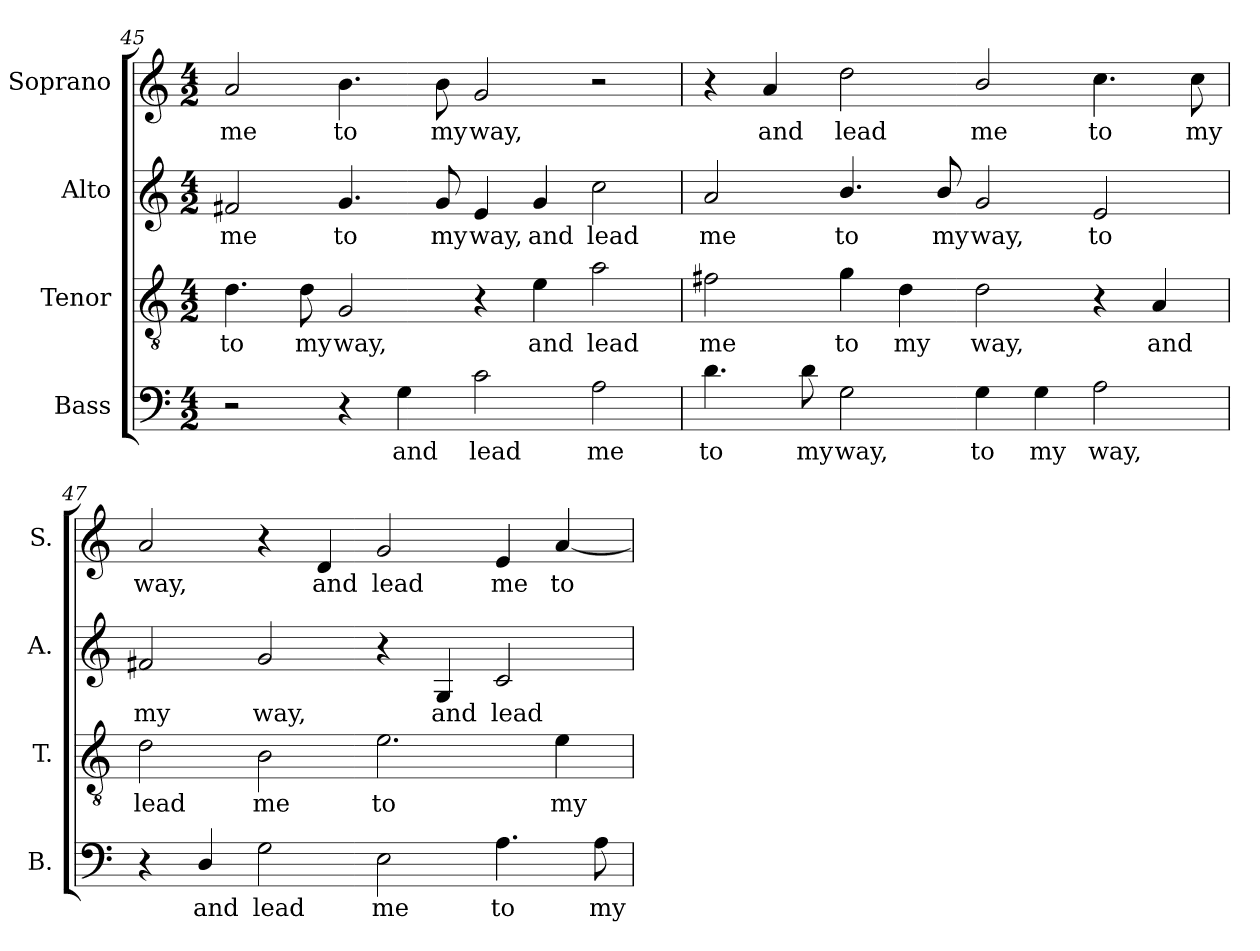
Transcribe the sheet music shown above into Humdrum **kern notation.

**kern	**text	**kern	**text	**kern	**text	**kern	**text
*part4	*part4	*part3	*part3	*part2	*part2	*part1	*part1
*staff4	*staff4	*staff3	*staff3	*staff2	*staff2	*staff1	*staff1
*I"Bass	*	*I"Tenor	*	*I"Alto	*	*I"Soprano	*
*I'B.	*	*I'T.	*	*I'A.	*	*I'S.	*
*clefF4	*	*clefGv2	*	*clefG2	*	*clefG2	*
*	*	*ITrd7c12	*	*	*	*	*
*k[]	*	*k[]	*	*k[]	*	*k[]	*
*C:	*	*C:	*	*C:	*	*C:	*
*M4/2	*	*M4/2	*	*M4/2	*	*M4/2	*
=45	=45	=45	=45	=45	=45	=45	=45
!	!	!	!LO:LY:b:color=#000000	!	!	!	!
!	!	!	!	!	!LO:LY:b:color=#000000	!	!
!	!	!	!	!	!	!	!LO:LY:b:color=#000000
2r	.	4.Di\	to	2f#Xi/	me	2ai/	me
!	!	!	!LO:LY:b:color=#000000	!	!	!	!
.	.	8Di\	my	.	.	.	.
!	!	!	!LO:LY:b:color=#000000	!	!	!	!
!	!	!	!	!	!LO:LY:b:color=#000000	!	!
!	!	!	!	!	!	!	!LO:LY:b:color=#000000
4r	.	2GGi/	way,	4.gi/	to	4.bi\	to
!	!LO:LY:b:color=#000000	!	!	!	!	!	!
4Gi\	and	.	.	.	.	.	.
!	!	!	!	!	!LO:LY:b:color=#000000	!	!
!	!	!	!	!	!	!	!LO:LY:b:color=#000000
.	.	.	.	8gi/	my	8bi\	my
!	!LO:LY:b:color=#000000	!	!	!	!	!	!
!	!	!	!	!	!LO:LY:b:color=#000000	!	!
!	!	!	!	!	!	!	!LO:LY:b:color=#000000
2ci\	lead	4r	.	4ei/	way,	2gi/	way,
!	!	!	!LO:LY:b:color=#000000	!	!	!	!
!	!	!	!	!	!LO:LY:b:color=#000000	!	!
.	.	4Ei\	and	4gi/	and	.	.
!	!LO:LY:b:color=#000000	!	!	!	!	!	!
!	!	!	!LO:LY:b:color=#000000	!	!	!	!
!	!	!	!	!	!LO:LY:b:color=#000000	!	!
2Ai\	me	2Ai\	lead	2cci\	lead	2r	.
!!LO:LB:g=z
=46	=46	=46	=46	=46	=46	=46	=46
!	!LO:LY:b:color=#000000	!	!	!	!	!	!
!	!	!	!LO:LY:b:color=#000000	!	!	!	!
!	!	!	!	!	!LO:LY:b:color=#000000	!	!
4.di\	to	2F#Xi\	me	2ai/	me	4r	.
!	!	!	!	!	!	!	!LO:LY:b:color=#000000
.	.	.	.	.	.	4ai/	and
!	!LO:LY:b:color=#000000	!	!	!	!	!	!
8di\	my	.	.	.	.	.	.
!	!LO:LY:b:color=#000000	!	!	!	!	!	!
!	!	!	!LO:LY:b:color=#000000	!	!	!	!
!	!	!	!	!	!LO:LY:b:color=#000000	!	!
!	!	!	!	!	!	!	!LO:LY:b:color=#000000
2Gi\	way,	4Gi\	to	4.bi/	to	2ddi\	lead
!	!	!	!LO:LY:b:color=#000000	!	!	!	!
.	.	4Di\	my	.	.	.	.
!	!	!	!	!	!LO:LY:b:color=#000000	!	!
.	.	.	.	8bi/	my	.	.
!	!LO:LY:b:color=#000000	!	!	!	!	!	!
!	!	!	!LO:LY:b:color=#000000	!	!	!	!
!	!	!	!	!	!LO:LY:b:color=#000000	!	!
!	!	!	!	!	!	!	!LO:LY:b:color=#000000
4Gi\	to	2Di\	way,	2gi/	way,	2bi/	me
!	!LO:LY:b:color=#000000	!	!	!	!	!	!
4Gi\	my	.	.	.	.	.	.
!	!LO:LY:b:color=#000000	!	!	!	!	!	!
!	!	!	!	!	!LO:LY:b:color=#000000	!	!
!	!	!	!	!	!	!	!LO:LY:b:color=#000000
2Ai\	way,	4r	.	2ei/	to	4.cci\	to
!	!	!	!LO:LY:b:color=#000000	!	!	!	!
.	.	4AAi/	and	.	.	.	.
!	!	!	!	!	!	!	!LO:LY:b:color=#000000
.	.	.	.	.	.	8cci\	my
=47	=47	=47	=47	=47	=47	=47	=47
!	!	!	!LO:LY:b:color=#000000	!	!	!	!
!	!	!	!	!	!LO:LY:b:color=#000000	!	!
!	!	!	!	!	!	!	!LO:LY:b:color=#000000
4r	.	2Di\	lead	2f#Xi/	my	2ai/	way,
!	!LO:LY:b:color=#000000	!	!	!	!	!	!
4Di/	and	.	.	.	.	.	.
!	!LO:LY:b:color=#000000	!	!	!	!	!	!
!	!	!	!LO:LY:b:color=#000000	!	!	!	!
!	!	!	!	!	!LO:LY:b:color=#000000	!	!
2Gi\	lead	2BBi\	me	2gi/	way,	4r	.
!	!	!	!	!	!	!	!LO:LY:b:color=#000000
.	.	.	.	.	.	4di/	and
!	!LO:LY:b:color=#000000	!	!	!	!	!	!
!	!	!	!LO:LY:b:color=#000000	!	!	!	!
!	!	!	!	!	!	!	!LO:LY:b:color=#000000
2Ei\	me	2.Ei\	to	4r	.	2gi/	lead
!	!	!	!	!	!LO:LY:b:color=#000000	!	!
.	.	.	.	4Gi/	and	.	.
!	!LO:LY:b:color=#000000	!	!	!	!	!	!
!	!	!	!	!	!LO:LY:b:color=#000000	!	!
!	!	!	!	!	!	!	!LO:LY:b:color=#000000
4.Ai\	to	.	.	2ci/	lead	4ei/	me
!	!	!	!LO:LY:b:color=#000000	!	!	!	!
!	!	!	!	!	!	!	!LO:LY:b:color=#000000
.	.	4Ei\	my	.	.	[<4ai/	to
!	!LO:LY:b:color=#000000	!	!	!	!	!	!
8Ai\	my	.	.	.	.	.	.
=	=	=	=	=	=	=	=
*-	*-	*-	*-	*-	*-	*-	*-
